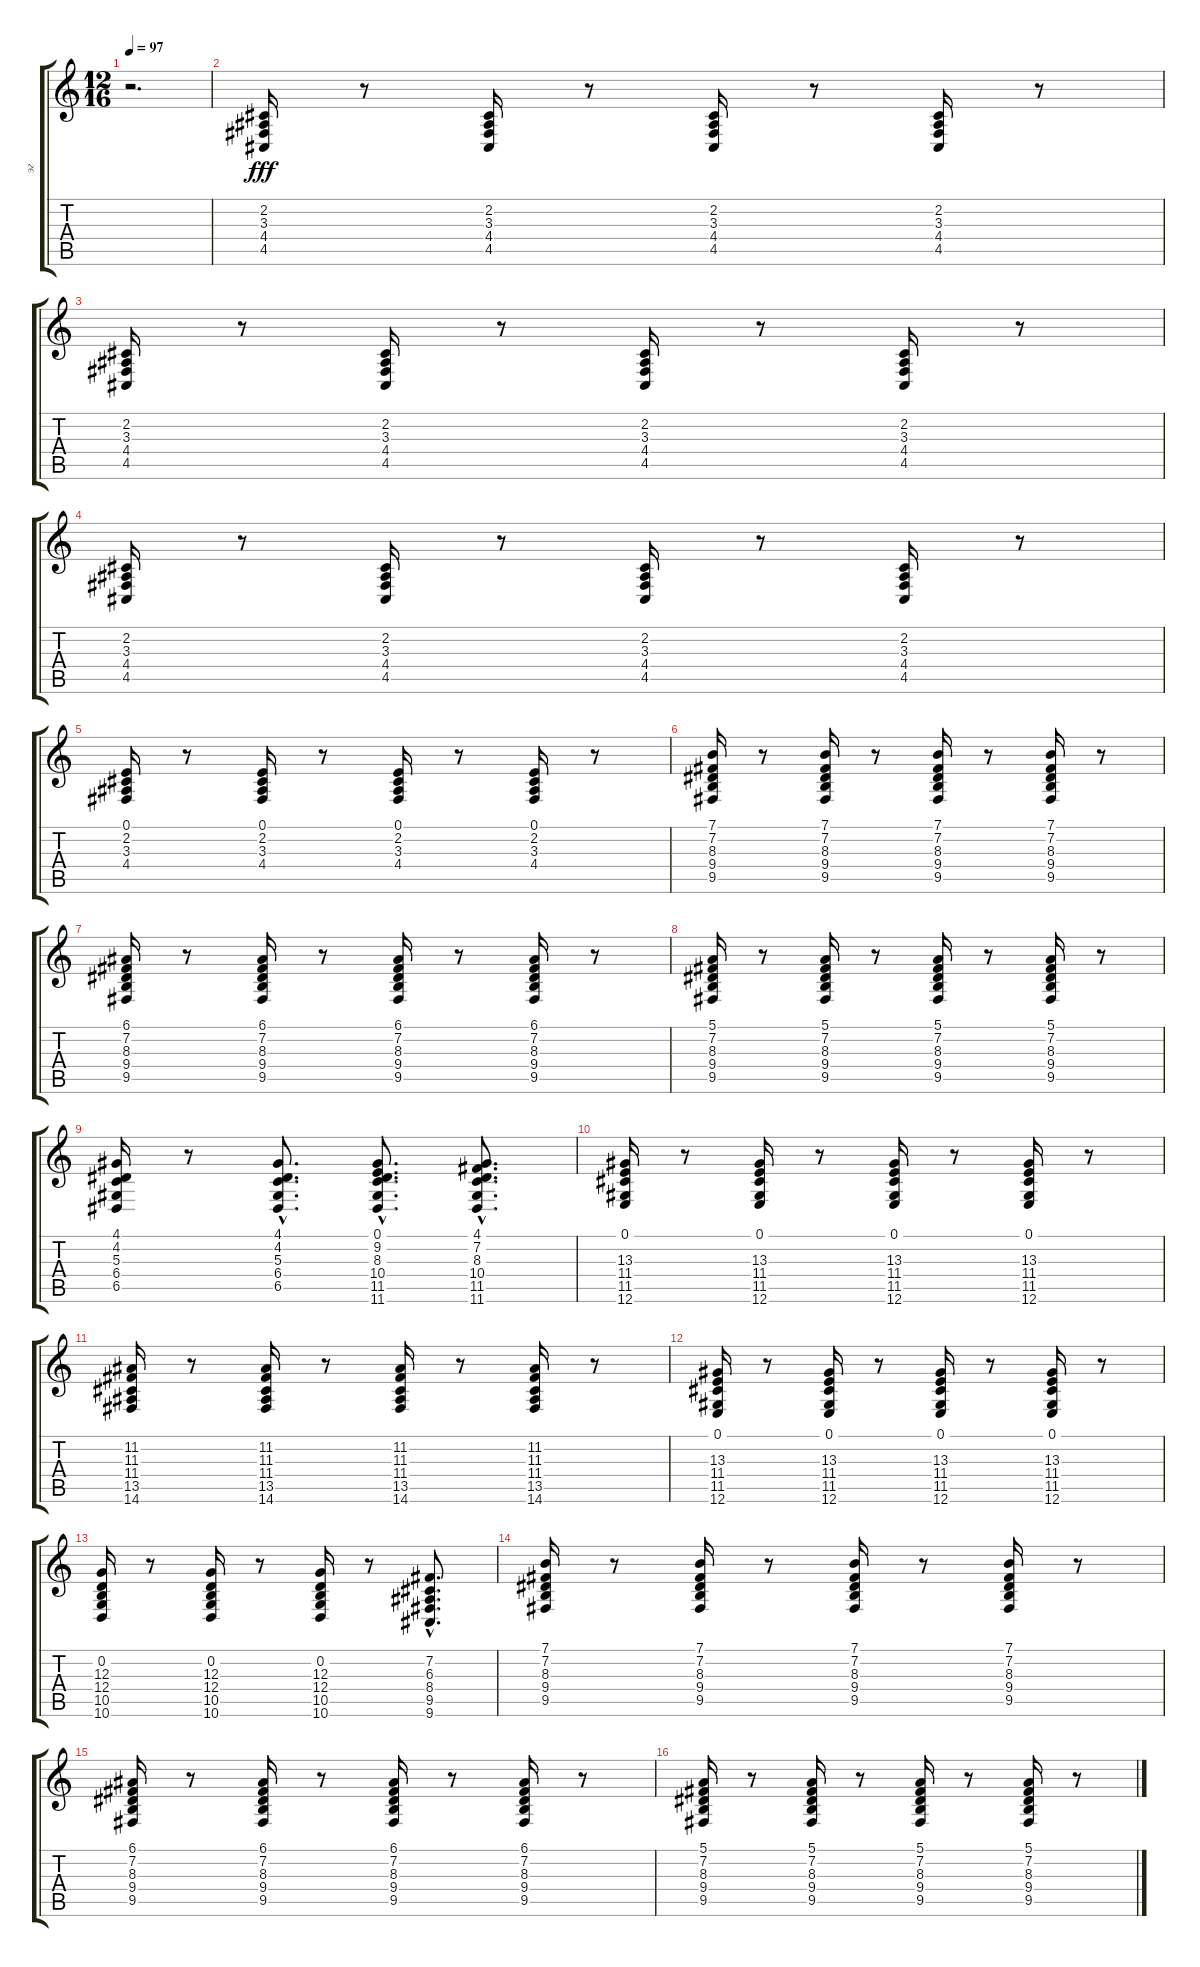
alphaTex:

\track ("эг" "эг") {instrument acousticgrandpiano}
\staff {score tabs}
\tuning (E4 B3 G3 D3 A2 E2) {hide}
\ts (12 16)
\tempo 97
\clef g2
\ks c
r.2{d dy fff instrument acousticgrandpiano} |
(2.2 3.3 4.4 4.5).16 r.8 (2.2 3.3 4.4 4.5).16 r.8 (2.2 3.3 4.4 4.5).16 r.8 (2.2 3.3 4.4 4.5).16 r.8 |
(2.2 3.3 4.4 4.5).16 r.8 (2.2 3.3 4.4 4.5).16 r.8 (2.2 3.3 4.4 4.5).16 r.8 (2.2 3.3 4.4 4.5).16 r.8 |
(2.2 3.3 4.4 4.5).16 r.8 (2.2 3.3 4.4 4.5).16 r.8 (2.2 3.3 4.4 4.5).16 r.8 (2.2 3.3 4.4 4.5).16 r.8 |
(0.1 2.2 3.3 4.4).16 r.8 (0.1 2.2 3.3 4.4).16 r.8 (0.1 2.2 3.3 4.4).16 r.8 (0.1 2.2 3.3 4.4).16 r.8 |
(7.1 7.2 8.3 9.4 9.5).16 r.8 (7.1 7.2 8.3 9.4 9.5).16 r.8 (7.1 7.2 8.3 9.4 9.5).16 r.8 (7.1 7.2 8.3 9.4 9.5).16 r.8 |
(6.1 7.2 8.3 9.4 9.5).16 r.8 (6.1 7.2 8.3 9.4 9.5).16 r.8 (6.1 7.2 8.3 9.4 9.5).16 r.8 (6.1 7.2 8.3 9.4 9.5).16 r.8 |
(5.1 7.2 8.3 9.4 9.5).16 r.8 (5.1 7.2 8.3 9.4 9.5).16 r.8 (5.1 7.2 8.3 9.4 9.5).16 r.8 (5.1 7.2 8.3 9.4 9.5).16 r.8 |
(4.1 4.2 5.3 6.4 6.5).16 r.8 (4.1 4.2{hac} 5.3 6.4 6.5).8{d} (0.1{hac} 9.2 8.3 10.4 11.5 11.6).8{d} (4.1 7.2{hac} 8.3 10.4 11.5 11.6).8{d} |
(0.1 13.3 11.4 11.5 12.6).16 r.8 (0.1 13.3 11.4 11.5 12.6).16 r.8 (0.1 13.3 11.4 11.5 12.6).16 r.8 (0.1 13.3 11.4 11.5 12.6).16 r.8 |
(11.2 11.3 11.4 13.5 14.6).16 r.8 (11.2 11.3 11.4 13.5 14.6).16 r.8 (11.2 11.3 11.4 13.5 14.6).16 r.8 (11.2 11.3 11.4 13.5 14.6).16 r.8 |
(0.1 13.3 11.4 11.5 12.6).16 r.8 (0.1 13.3 11.4 11.5 12.6).16 r.8 (0.1 13.3 11.4 11.5 12.6).16 r.8 (0.1 13.3 11.4 11.5 12.6).16 r.8 |
(0.2 12.3 12.4 10.5 10.6).16 r.8 (0.2 12.3 12.4 10.5 10.6).16 r.8 (0.2 12.3 12.4 10.5 10.6).16 r.8 (7.2{hac} 6.3{hac} 8.4{hac} 9.5{hac} 9.6{hac}).8{d} |
(7.1 7.2 8.3 9.4 9.5).16 r.8 (7.1 7.2 8.3 9.4 9.5).16 r.8 (7.1 7.2 8.3 9.4 9.5).16 r.8 (7.1 7.2 8.3 9.4 9.5).16 r.8 |
(6.1 7.2 8.3 9.4 9.5).16 r.8 (6.1 7.2 8.3 9.4 9.5).16 r.8 (6.1 7.2 8.3 9.4 9.5).16 r.8 (6.1 7.2 8.3 9.4 9.5).16 r.8 |
(5.1 7.2 8.3 9.4 9.5).16 r.8 (5.1 7.2 8.3 9.4 9.5).16 r.8 (5.1 7.2 8.3 9.4 9.5).16 r.8 (5.1 7.2 8.3 9.4 9.5).16 r.8
